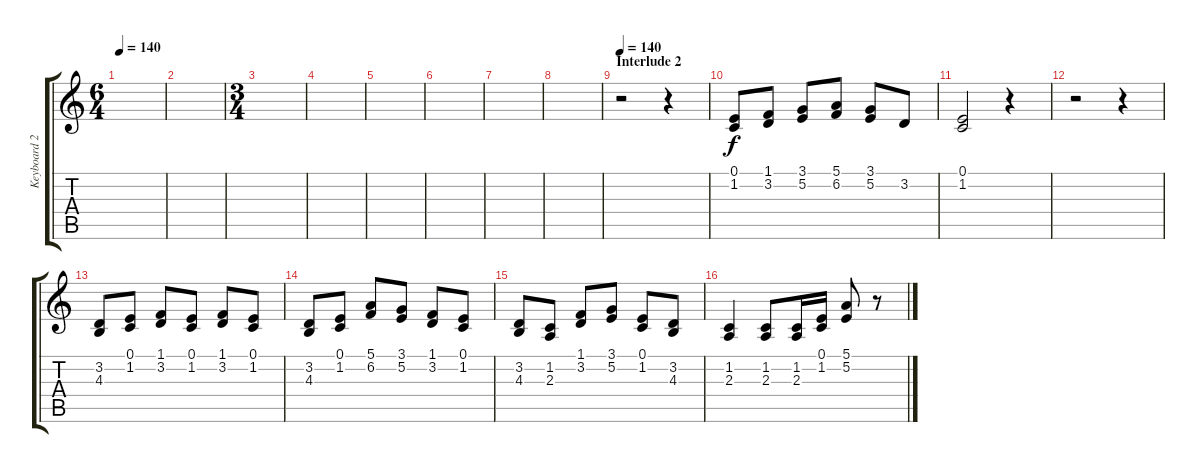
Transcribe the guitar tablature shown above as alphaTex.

\track ("Keyboard 2" "Keyboard 2") {instrument stringensemble1}
\staff {score tabs}
\tuning (E4 B3 G3 D3 A2 E2) {hide}
\ts (6 4)
\tempo 140
\clef g2
\ks c
|
|
\ts (3 4)
|
|
|
|
|
|
\section ("" "Interlude 2")
\tempo 140
r.2 r.4 |
(0.1 1.2).8{volume 5 instrument oboe} (1.1 3.2).8 (3.1 5.2).8 (5.1 6.2).8 (3.1 5.2).8 3.2.8 |
(0.1 1.2).2 r.4 |
r.2 r.4 |
(3.2 4.3).8 (0.1 1.2).8 (1.1 3.2).8 (0.1 1.2).8 (1.1 3.2).8 (0.1 1.2).8 |
(3.2 4.3).8 (0.1 1.2).8 (5.1 6.2).8 (3.1 5.2).8 (1.1 3.2).8 (0.1 1.2).8 |
(3.2 4.3).8 (1.2 2.3).8 (1.1 3.2).8 (3.1 5.2).8 (0.1 1.2).8 (3.2 4.3).8 |
(1.2 2.3).4 (1.2 2.3).8 (1.2 2.3).16 (0.1 1.2).16 (5.1 5.2).8 r.8
